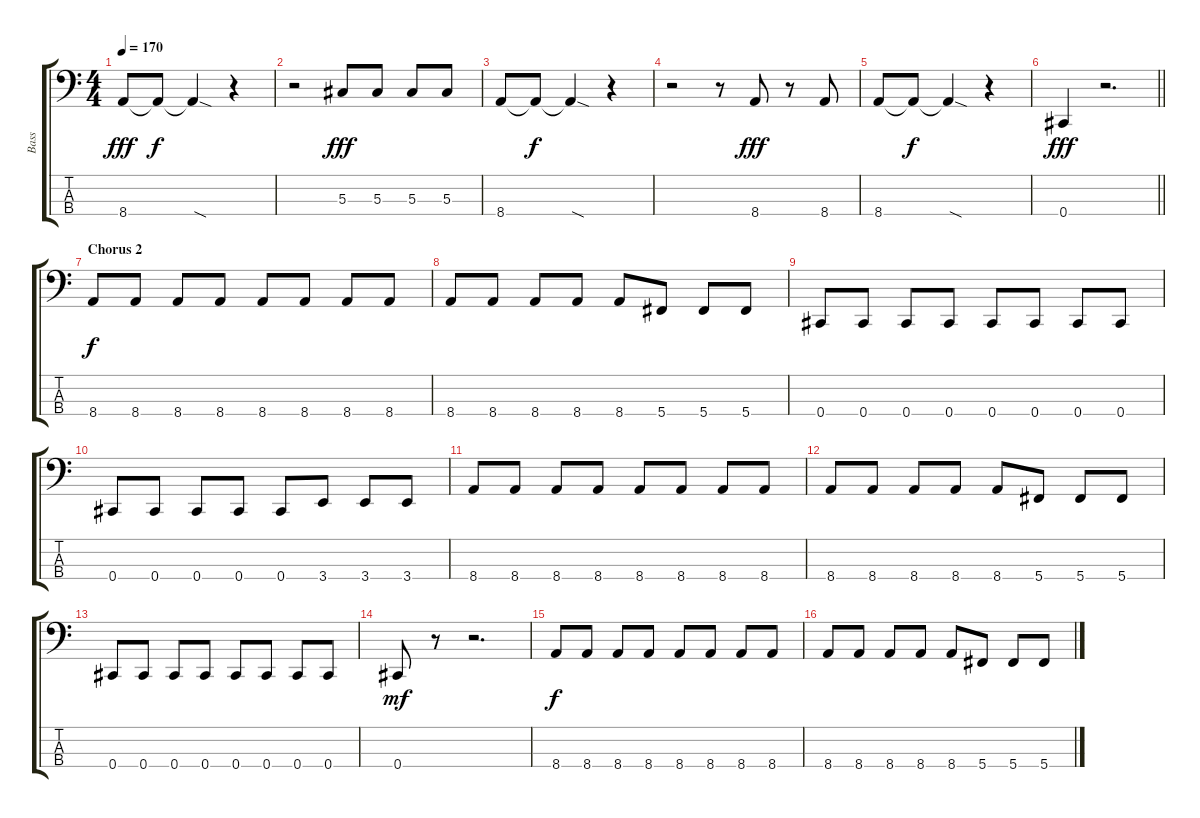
\track ("Bass" "Bass") {instrument electricbasspick}
\staff {score tabs}
\tuning (Gb2 Db2 Ab1 Db1) {hide}
\ts (4 4)
\tempo 170
\clef f4
\ks c
8.4.8{dy fff} 8.4{t}.8{dy f} 8.4{sod t}.4 r.4 |
r.2 5.3.8{dy fff} 5.3.8 5.3.8 5.3.8 |
8.4.8 8.4{t}.8{dy f} 8.4{sod t}.4 r.4 |
r.2 r.8 8.4.8{dy fff} r.8 8.4.8 |
8.4.8 8.4{t}.8{dy f} 8.4{sod t}.4 r.4 |
\barLineRight lightlight
0.4.4{dy fff} r.2{d} |
\section ("" "Chorus 2")
8.4.8{dy f} 8.4.8 8.4.8 8.4.8 8.4.8 8.4.8 8.4.8 8.4.8 |
8.4.8 8.4.8 8.4.8 8.4.8 8.4.8 5.4.8 5.4.8 5.4.8 |
0.4.8 0.4.8 0.4.8 0.4.8 0.4.8 0.4.8 0.4.8 0.4.8 |
0.4.8 0.4.8 0.4.8 0.4.8 0.4.8 3.4.8 3.4.8 3.4.8 |
8.4.8 8.4.8 8.4.8 8.4.8 8.4.8 8.4.8 8.4.8 8.4.8 |
8.4.8 8.4.8 8.4.8 8.4.8 8.4.8 5.4.8 5.4.8 5.4.8 |
0.4.8 0.4.8 0.4.8 0.4.8 0.4.8 0.4.8 0.4.8 0.4.8 |
0.4.8{dy mf} r.8 r.2{d} |
8.4.8{dy f} 8.4.8 8.4.8 8.4.8 8.4.8 8.4.8 8.4.8 8.4.8 |
8.4.8 8.4.8 8.4.8 8.4.8 8.4.8 5.4.8 5.4.8 5.4.8
